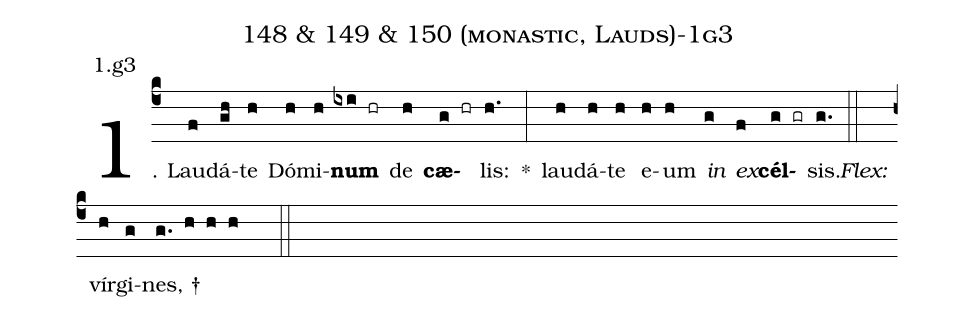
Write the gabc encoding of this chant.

name: 148 & 149 & 150 (monastic, Lauds)-1g3;
annotation: 1.g3;
%%
(c4)1. Lau(f)dá(gh)te(h) Dó(h)mi(h)<b>num</b>(ixi hr) de(h) <b>cæ</b>(g hr)lis:(h.) *(:) lau(h)dá(h)te(h) e(h)um(h) <i>in</i>(g) <i>ex</i>(f)<b>cél</b>(g gr)sis.(g.) (::)
<i>Flex:</i>()  vír(h)gi(g)nes, †(g. h h h  ::)
